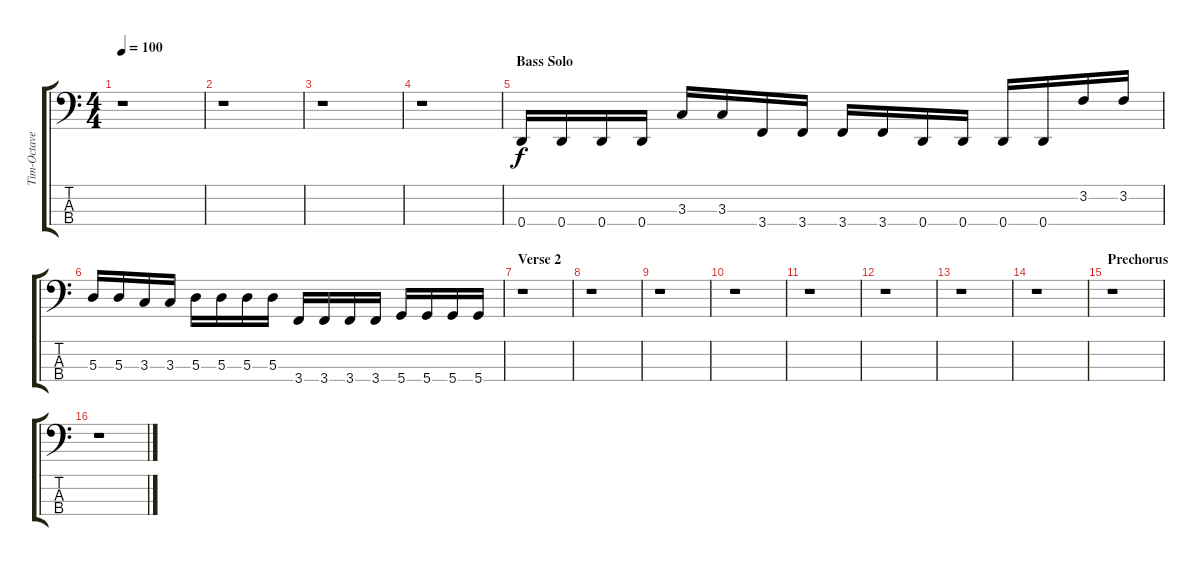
\track ("Tim-Octave Effect" "Tim-Octave") {instrument electricbassfinger}
\staff {score tabs}
\tuning (G2 D2 A1 D1) {hide}
\ts (4 4)
\tempo 100
\clef f4
\ks c
r.1{dy f} |
r.1 |
r.1 |
r.1 |
\section ("" "Bass Solo")
0.4.16 0.4.16 0.4.16 0.4.16 3.3.16 3.3.16 3.4.16 3.4.16 3.4.16 3.4.16 0.4.16 0.4.16 0.4.16 0.4.16 3.2.16 3.2.16 |
5.3.16 5.3.16 3.3.16 3.3.16 5.3.16 5.3.16 5.3.16 5.3.16 3.4.16 3.4.16 3.4.16 3.4.16 5.4.16 5.4.16 5.4.16 5.4.16 |
\section ("" "Verse 2")
r.1 |
r.1 |
r.1 |
r.1 |
r.1 |
r.1 |
r.1 |
r.1 |
\section ("" "Prechorus")
r.1 |
r.1
